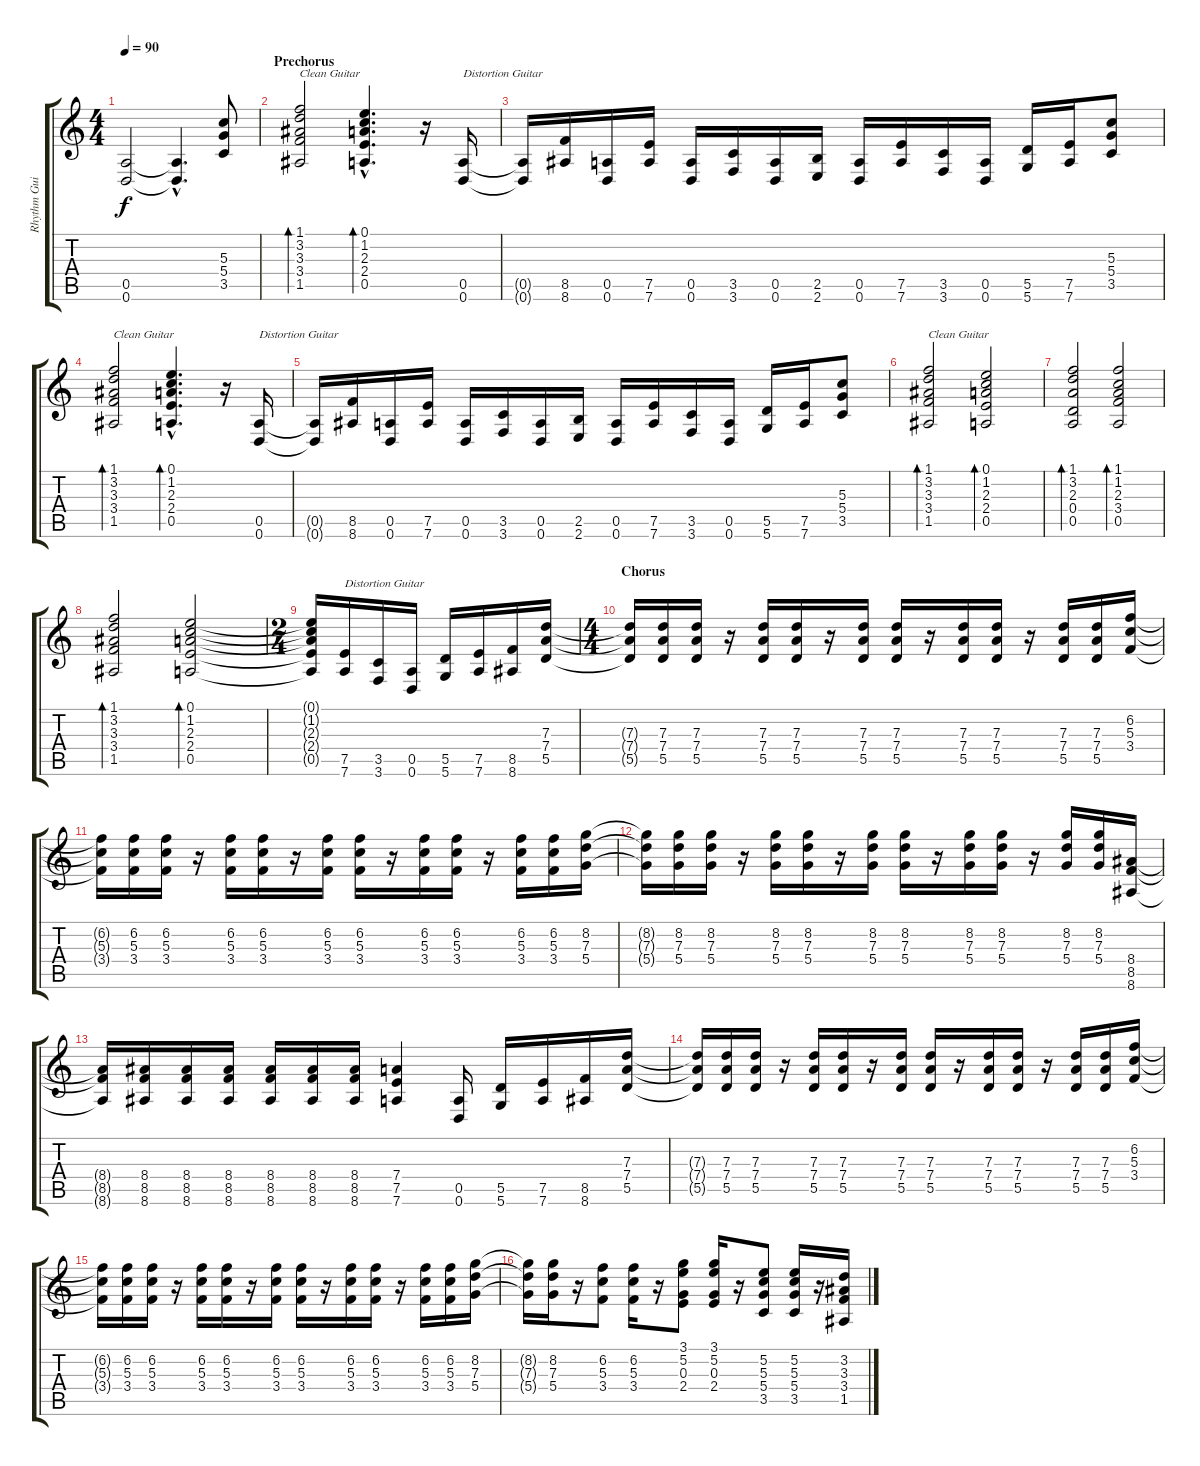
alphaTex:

\track ("Rhythm Guitar" "Rhythm Gui") {instrument distortionguitar}
\staff {score tabs}
\tuning (E4 B3 G3 D3 A2 D2) {hide}
\ts (4 4)
\tempo 90
\clef g2
\ks c
(0.5{t} 0.6{t}).2{dy f} (0.5{hac t} 0.6{hac t}).4{d} (5.3 5.4 3.5).8 |
\section ("" "Prechorus")
(1.1 3.2 3.3 3.4 1.5).2{bd 120 txt "Clean Guitar" instrument electricguitarclean} (0.1{hac} 1.2{hac} 2.3{hac} 2.4{hac} 0.5{hac}).4{d bd 120} r.16 (0.5 0.6).16{txt "Distortion Guitar" instrument distortionguitar} |
(0.5{t} 0.6{t}).16 (8.5 8.6).16 (0.5 0.6).16 (7.5 7.6).16 (0.5 0.6).16 (3.5 3.6).16 (0.5 0.6).16 (2.5 2.6).16 (0.5 0.6).16 (7.5 7.6).16 (3.5 3.6).16 (0.5 0.6).16 (5.5 5.6).16 (7.5 7.6).16 (5.3 5.4 3.5).8 |
(1.1 3.2 3.3 3.4 1.5).2{bd 120 txt "Clean Guitar" instrument electricguitarclean} (0.1{hac} 1.2{hac} 2.3{hac} 2.4{hac} 0.5{hac}).4{d bd 120} r.16 (0.5 0.6).16{txt "Distortion Guitar" instrument distortionguitar} |
(0.5{t} 0.6{t}).16 (8.5 8.6).16 (0.5 0.6).16 (7.5 7.6).16 (0.5 0.6).16 (3.5 3.6).16 (0.5 0.6).16 (2.5 2.6).16 (0.5 0.6).16 (7.5 7.6).16 (3.5 3.6).16 (0.5 0.6).16 (5.5 5.6).16 (7.5 7.6).16 (5.3 5.4 3.5).8 |
(1.1 3.2 3.3 3.4 1.5).2{bd 120 txt "Clean Guitar" instrument electricguitarclean} (0.1 1.2 2.3 2.4 0.5).2{bd 120} |
(1.1 3.2 2.3 0.4 0.5).2{bd 120} (1.1 1.2 2.3 3.4 0.5).2{bd 120} |
(1.1 3.2 3.3 3.4 1.5).2{bd 120} (0.1 1.2 2.3 2.4 0.5).2{bd 120} |
\ts (2 4)
(0.1{t} 1.2{t} 2.3{t} 2.4{t} 0.5{t}).16 (7.5 7.6).16{txt "Distortion Guitar" instrument distortionguitar} (3.5 3.6).16 (0.5 0.6).16 (5.5 5.6).16 (7.5 7.6).16 (8.5 8.6).16 (7.3 7.4 5.5).16 |
\ts (4 4)
\section ("" "Chorus")
(7.3{t} 7.4{t} 5.5{t}).16 (7.3 7.4 5.5).16 (7.3 7.4 5.5).16 r.16 (7.3 7.4 5.5).16 (7.3 7.4 5.5).16 r.16 (7.3 7.4 5.5).16 (7.3 7.4 5.5).16 r.16 (7.3 7.4 5.5).16 (7.3 7.4 5.5).16 r.16 (7.3 7.4 5.5).16 (7.3 7.4 5.5).16 (6.2 5.3 3.4).16 |
(6.2{t} 5.3{t} 3.4{t}).16 (6.2 5.3 3.4).16 (6.2 5.3 3.4).16 r.16 (6.2 5.3 3.4).16 (6.2 5.3 3.4).16 r.16 (6.2 5.3 3.4).16 (6.2 5.3 3.4).16 r.16 (6.2 5.3 3.4).16 (6.2 5.3 3.4).16 r.16 (6.2 5.3 3.4).16 (6.2 5.3 3.4).16 (8.2 7.3 5.4).16 |
(8.2{t} 7.3{t} 5.4{t}).16 (8.2 7.3 5.4).16 (8.2 7.3 5.4).16 r.16 (8.2 7.3 5.4).16 (8.2 7.3 5.4).16 r.16 (8.2 7.3 5.4).16 (8.2 7.3 5.4).16 r.16 (8.2 7.3 5.4).16 (8.2 7.3 5.4).16 r.16 (8.2 7.3 5.4).16 (8.2 7.3 5.4).16 (8.4 8.5 8.6).16 |
(8.4{t} 8.5{t} 8.6{t}).16 (8.4 8.5 8.6).16 (8.4 8.5 8.6).16 (8.4 8.5 8.6).16 (8.4 8.5 8.6).16 (8.4 8.5 8.6).16 (8.4 8.5 8.6).16 (7.4 7.5 7.6).4 (0.5 0.6).16 (5.5 5.6).16 (7.5 7.6).16 (8.5 8.6).16 (7.3 7.4 5.5).16 |
(7.3{t} 7.4{t} 5.5{t}).16 (7.3 7.4 5.5).16 (7.3 7.4 5.5).16 r.16 (7.3 7.4 5.5).16 (7.3 7.4 5.5).16 r.16 (7.3 7.4 5.5).16 (7.3 7.4 5.5).16 r.16 (7.3 7.4 5.5).16 (7.3 7.4 5.5).16 r.16 (7.3 7.4 5.5).16 (7.3 7.4 5.5).16 (6.2 5.3 3.4).16 |
(6.2{t} 5.3{t} 3.4{t}).16 (6.2 5.3 3.4).16 (6.2 5.3 3.4).16 r.16 (6.2 5.3 3.4).16 (6.2 5.3 3.4).16 r.16 (6.2 5.3 3.4).16 (6.2 5.3 3.4).16 r.16 (6.2 5.3 3.4).16 (6.2 5.3 3.4).16 r.16 (6.2 5.3 3.4).16 (6.2 5.3 3.4).16 (8.2 7.3 5.4).16 |
(8.2{t} 7.3{t} 5.4{t}).16 (8.2 7.3 5.4).16 r.16 (6.2 5.3 3.4).8 (6.2 5.3 3.4).16 r.16 (3.1 5.2 0.3 2.4).8 (3.1 5.2 0.3 2.4).16 r.16 (5.2 5.3 5.4 3.5).8 (5.2 5.3 5.4 3.5).16 r.16 (3.2 3.3 3.4 1.5).16
